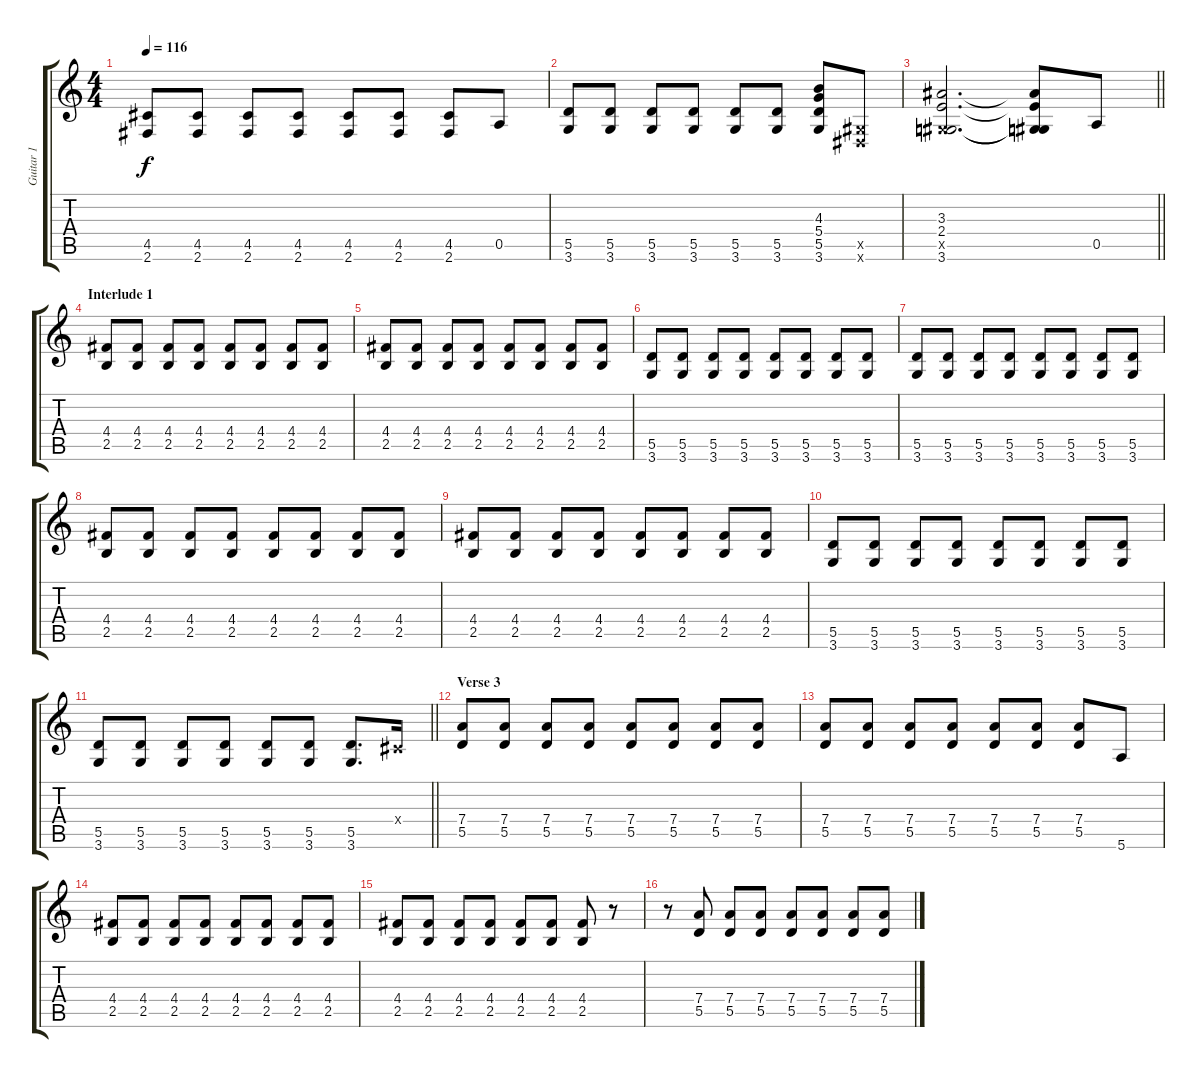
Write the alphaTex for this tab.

\track ("Guitar 1" "Guitar 1") {instrument electricguitarmuted}
\staff {score tabs}
\tuning (E4 B3 G3 D3 A2 E2) {hide}
\ts (4 4)
\tempo 116
\clef g2
\ks c
(4.5 2.6).8{dy f} (4.5 2.6).8 (4.5 2.6).8 (4.5 2.6).8 (4.5 2.6).8 (4.5 2.6).8 (4.5 2.6).8 0.5.8 |
(5.5 3.6).8 (5.5 3.6).8 (5.5 3.6).8 (5.5 3.6).8 (5.5 3.6).8 (5.5 3.6).8 (4.3 5.4 5.5 3.6).8 (-1.5{x} -1.6{x}).8 |
\barLineRight lightlight
(3.3 2.4 -1.5{x} 3.6).2{d} (3.3{t} 2.4{t} -1.5{t} 3.6{t}).8 0.5.8 |
\section ("" "Interlude 1")
(4.4 2.5).8 (4.4 2.5).8 (4.4 2.5).8 (4.4 2.5).8 (4.4 2.5).8 (4.4 2.5).8 (4.4 2.5).8 (4.4 2.5).8 |
(4.4 2.5).8 (4.4 2.5).8 (4.4 2.5).8 (4.4 2.5).8 (4.4 2.5).8 (4.4 2.5).8 (4.4 2.5).8 (4.4 2.5).8 |
(5.5 3.6).8 (5.5 3.6).8 (5.5 3.6).8 (5.5 3.6).8 (5.5 3.6).8 (5.5 3.6).8 (5.5 3.6).8 (5.5 3.6).8 |
(5.5 3.6).8 (5.5 3.6).8 (5.5 3.6).8 (5.5 3.6).8 (5.5 3.6).8 (5.5 3.6).8 (5.5 3.6).8 (5.5 3.6).8 |
(4.4 2.5).8 (4.4 2.5).8 (4.4 2.5).8 (4.4 2.5).8 (4.4 2.5).8 (4.4 2.5).8 (4.4 2.5).8 (4.4 2.5).8 |
(4.4 2.5).8 (4.4 2.5).8 (4.4 2.5).8 (4.4 2.5).8 (4.4 2.5).8 (4.4 2.5).8 (4.4 2.5).8 (4.4 2.5).8 |
(5.5 3.6).8 (5.5 3.6).8 (5.5 3.6).8 (5.5 3.6).8 (5.5 3.6).8 (5.5 3.6).8 (5.5 3.6).8 (5.5 3.6).8 |
\barLineRight lightlight
(5.5 3.6).8 (5.5 3.6).8 (5.5 3.6).8 (5.5 3.6).8 (5.5 3.6).8 (5.5 3.6).8 (5.5 3.6).8{d} -1.4{x}.16 |
\section ("" "Verse 3")
(7.4 5.5).8 (7.4 5.5).8 (7.4 5.5).8 (7.4 5.5).8 (7.4 5.5).8 (7.4 5.5).8 (7.4 5.5).8 (7.4 5.5).8 |
(7.4 5.5).8 (7.4 5.5).8 (7.4 5.5).8 (7.4 5.5).8 (7.4 5.5).8 (7.4 5.5).8 (7.4 5.5).8 5.6.8 |
(4.4 2.5).8 (4.4 2.5).8 (4.4 2.5).8 (4.4 2.5).8 (4.4 2.5).8 (4.4 2.5).8 (4.4 2.5).8 (4.4 2.5).8 |
(4.4 2.5).8 (4.4 2.5).8 (4.4 2.5).8 (4.4 2.5).8 (4.4 2.5).8 (4.4 2.5).8 (4.4 2.5).8 r.8 |
r.8 (7.4 5.5).8 (7.4 5.5).8 (7.4 5.5).8 (7.4 5.5).8 (7.4 5.5).8 (7.4 5.5).8 (7.4 5.5).8
